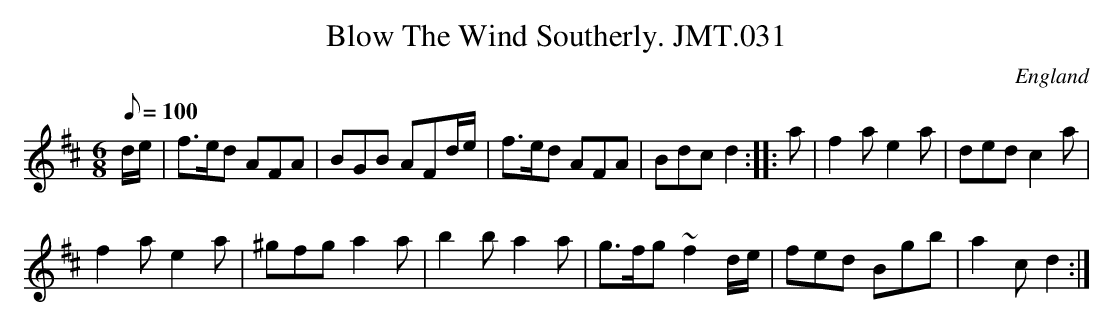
X:1
T:Blow The Wind Southerly. JMT.031
M:6/8
L:1/8
Q:100
O:England
K:D
d/e/|f>ed AFA| BGB AFd/e/|f>ed AFA|Bdcd2:|
|:a|f2ae2a|dedc2a|!f2ae2a|^gfga2a|b2ba2a|g>fg~f2d/e/|fed Bgb|a2cd2:|
